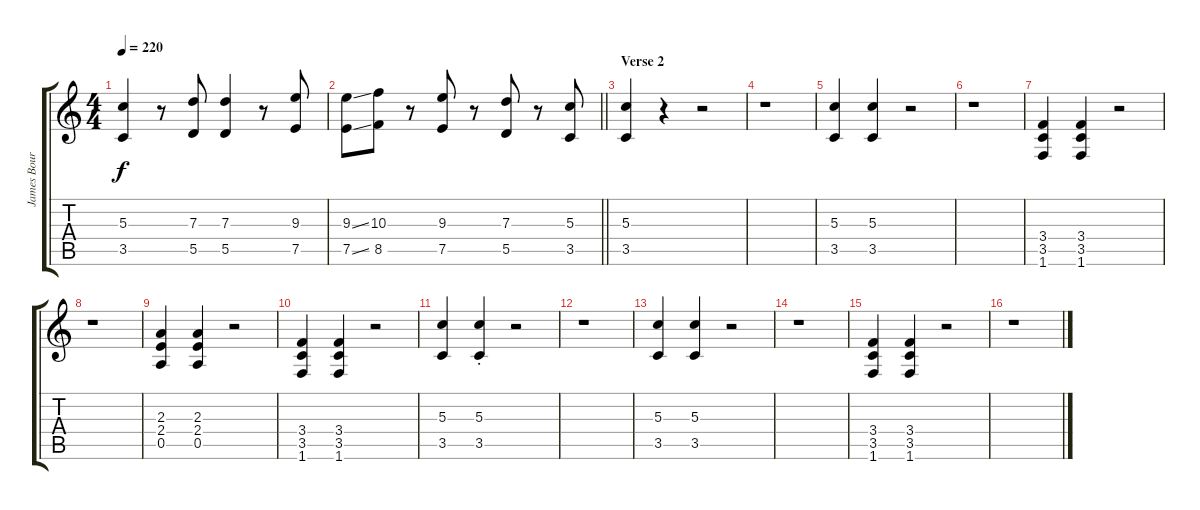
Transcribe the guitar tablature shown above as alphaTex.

\track ("James Bourne" "James Bour") {instrument distortionguitar}
\staff {score tabs}
\tuning (E4 B3 G3 D3 A2 E2) {hide}
\ts (4 4)
\tempo 220
\clef g2
\ks c
(5.3 3.5).4{dy f} r.8 (7.3 5.5).8 (7.3 5.5).4 r.8 (9.3 7.5).8 |
\barLineRight lightlight
(9.3{ss} 7.5{ss}).8 (10.3 8.5).8 r.8 (9.3 7.5).8 r.8 (7.3 5.5).8 r.8 (5.3 3.5).8 |
\section ("" "Verse 2")
(5.3 3.5).4 r.4 r.2 |
r.1 |
(5.3 3.5).4 (5.3 3.5).4 r.2 |
r.1 |
(3.4 3.5 1.6).4 (3.4 3.5 1.6).4 r.2 |
r.1 |
(2.3 2.4 0.5).4 (2.3 2.4 0.5).4 r.2 |
(3.4 3.5 1.6).4 (3.4 3.5 1.6).4 r.2 |
(5.3 3.5).4 (5.3 3.5{st}).4 r.2 |
r.1 |
(5.3 3.5).4 (5.3 3.5).4 r.2 |
r.1 |
(3.4 3.5 1.6).4 (3.4 3.5 1.6).4 r.2 |
r.1
